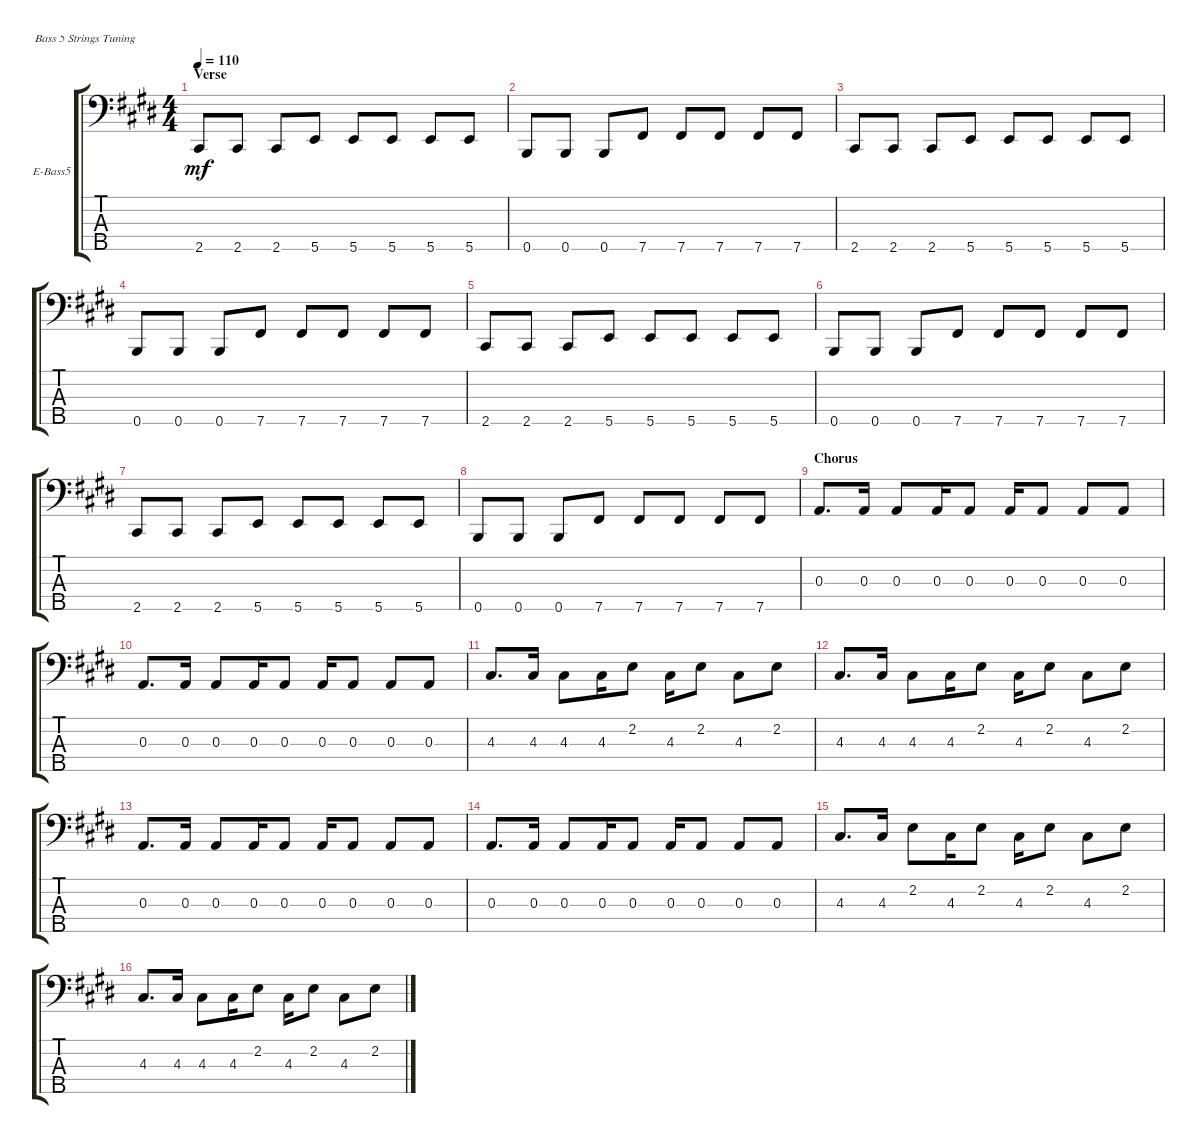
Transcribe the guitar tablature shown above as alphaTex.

\bracketExtendMode groupsimilarinstruments
\firstSystemTrackNameOrientation horizontal
\otherSystemsTrackNameOrientation horizontal
\track ("Electric Bass" "E-Bass5") {instrument electricbassfinger}
\staff {score tabs}
\tuning (G2 D2 A1 E1 B0)
\ts (4 4)
\section ("" "Verse")
\tempo 110
\clef f4
\scale
0.333333
\ks c#minor
2.5.8{dy mf} 2.5.8 2.5.8 5.5.8 5.5.8 5.5.8 5.5.8 5.5.8 |
\scale
0.333333 0.5.8 0.5.8 0.5.8 7.5.8 7.5.8 7.5.8 7.5.8 7.5.8 |
\scale
0.333333 2.5.8 2.5.8 2.5.8 5.5.8 5.5.8 5.5.8 5.5.8 5.5.8 |
\scale
0.333333 0.5.8 0.5.8 0.5.8 7.5.8 7.5.8 7.5.8 7.5.8 7.5.8 |
\scale
0.333333 2.5.8 2.5.8 2.5.8 5.5.8 5.5.8 5.5.8 5.5.8 5.5.8 |
\scale
0.333333 0.5.8 0.5.8 0.5.8 7.5.8 7.5.8 7.5.8 7.5.8 7.5.8 |
\scale
0.333333 2.5.8 2.5.8 2.5.8 5.5.8 5.5.8 5.5.8 5.5.8 5.5.8 |
\scale
0.333333 0.5.8 0.5.8 0.5.8 7.5.8 7.5.8 7.5.8 7.5.8 7.5.8 |
\section ("" "Chorus")
\scale
0.333333 0.3.8{d} 0.3.16 0.3.8 0.3.16 0.3.8 0.3.16 0.3.8 0.3.8 0.3.8 |
\scale
0.333333 0.3.8{d} 0.3.16 0.3.8 0.3.16 0.3.8 0.3.16 0.3.8 0.3.8 0.3.8 |
\scale
0.333333 4.3.8{d} 4.3.16 4.3.8 4.3.16 2.2.8 4.3.16 2.2.8 4.3.8 2.2.8 |
\scale
0.333333 4.3.8{d} 4.3.16 4.3.8 4.3.16 2.2.8 4.3.16 2.2.8 4.3.8 2.2.8 |
\scale
0.333333 0.3.8{d} 0.3.16 0.3.8 0.3.16 0.3.8 0.3.16 0.3.8 0.3.8 0.3.8 |
\scale
0.333333 0.3.8{d} 0.3.16 0.3.8 0.3.16 0.3.8 0.3.16 0.3.8 0.3.8 0.3.8 |
\scale
0.333333 4.3.8{d} 4.3.16 2.2.8 4.3.16 2.2.8 4.3.16 2.2.8 4.3.8 2.2.8 |
\scale
0.333333 4.3.8{d} 4.3.16 4.3.8 4.3.16 2.2.8 4.3.16 2.2.8 4.3.8 2.2.8
